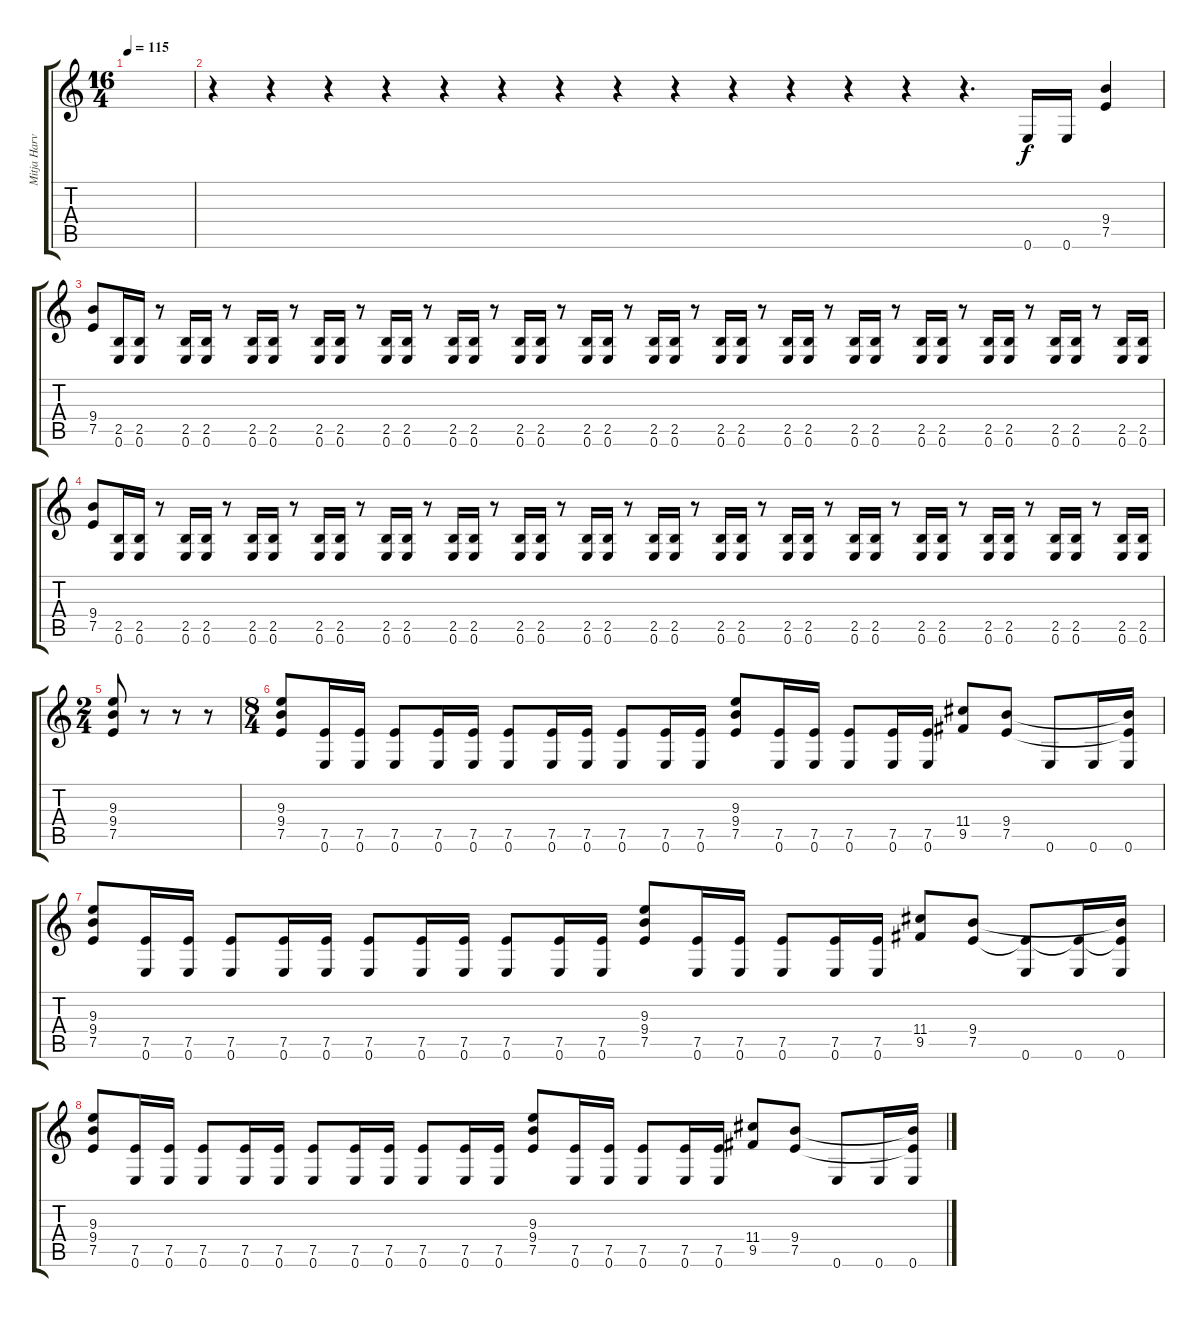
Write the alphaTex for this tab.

\track ("Mitja Harvilahti" "Mitja Harv") {instrument distortionguitar}
\staff {score tabs}
\tuning (E4 B3 G3 D3 A2 E2) {hide}
\ts (16 4)
\tempo 115
\clef g2
\ks c
|
r.4 r.4 r.4 r.4 r.4 r.4 r.4 r.4 r.4 r.4 r.4 r.4 r.4 r.4{d} 0.6.16 0.6.16 (9.4 7.5).4 |
(9.4 7.5).8 (2.5 0.6).16 (2.5 0.6).16 r.8 (2.5 0.6).16 (2.5 0.6).16 r.8 (2.5 0.6).16 (2.5 0.6).16 r.8 (2.5 0.6).16 (2.5 0.6).16 r.8 (2.5 0.6).16 (2.5 0.6).16 r.8 (2.5 0.6).16 (2.5 0.6).16 r.8 (2.5 0.6).16 (2.5 0.6).16 r.8 (2.5 0.6).16 (2.5 0.6).16 r.8 (2.5 0.6).16 (2.5 0.6).16 r.8 (2.5 0.6).16 (2.5 0.6).16 r.8 (2.5 0.6).16 (2.5 0.6).16 r.8 (2.5 0.6).16 (2.5 0.6).16 r.8 (2.5 0.6).16 (2.5 0.6).16 r.8 (2.5 0.6).16 (2.5 0.6).16 r.8 (2.5 0.6).16 (2.5 0.6).16 r.8 (2.5 0.6).16 (2.5 0.6).16 |
(9.4 7.5).8 (2.5 0.6).16 (2.5 0.6).16 r.8 (2.5 0.6).16 (2.5 0.6).16 r.8 (2.5 0.6).16 (2.5 0.6).16 r.8 (2.5 0.6).16 (2.5 0.6).16 r.8 (2.5 0.6).16 (2.5 0.6).16 r.8 (2.5 0.6).16 (2.5 0.6).16 r.8 (2.5 0.6).16 (2.5 0.6).16 r.8 (2.5 0.6).16 (2.5 0.6).16 r.8 (2.5 0.6).16 (2.5 0.6).16 r.8 (2.5 0.6).16 (2.5 0.6).16 r.8 (2.5 0.6).16 (2.5 0.6).16 r.8 (2.5 0.6).16 (2.5 0.6).16 r.8 (2.5 0.6).16 (2.5 0.6).16 r.8 (2.5 0.6).16 (2.5 0.6).16 r.8 (2.5 0.6).16 (2.5 0.6).16 r.8 (2.5 0.6).16 (2.5 0.6).16 |
\ts (2 4)
(9.3 9.4 7.5).8 r.8 r.8 r.8 |
\ts (8 4)
(9.3 9.4 7.5).8 (7.5 0.6).16 (7.5 0.6).16 (7.5 0.6).8 (7.5 0.6).16 (7.5 0.6).16 (7.5 0.6).8 (7.5 0.6).16 (7.5 0.6).16 (7.5 0.6).8 (7.5 0.6).16 (7.5 0.6).16 (9.3 9.4 7.5).8 (7.5 0.6).16 (7.5 0.6).16 (7.5 0.6).8 (7.5 0.6).16 (7.5 0.6).16 (11.4 9.5).8 (9.4 7.5).8 0.6.8 0.6.16 (9.4{t} 7.5{t} 0.6).16 |
(9.3 9.4 7.5).8 (7.5 0.6).16 (7.5 0.6).16 (7.5 0.6).8 (7.5 0.6).16 (7.5 0.6).16 (7.5 0.6).8 (7.5 0.6).16 (7.5 0.6).16 (7.5 0.6).8 (7.5 0.6).16 (7.5 0.6).16 (9.3 9.4 7.5).8 (7.5 0.6).16 (7.5 0.6).16 (7.5 0.6).8 (7.5 0.6).16 (7.5 0.6).16 (11.4 9.5).8 (9.4 7.5).8 (7.5{t} 0.6).8 (7.5{t} 0.6).16 (9.4{t} 7.5{t} 0.6).16 |
(9.3 9.4 7.5).8 (7.5 0.6).16 (7.5 0.6).16 (7.5 0.6).8 (7.5 0.6).16 (7.5 0.6).16 (7.5 0.6).8 (7.5 0.6).16 (7.5 0.6).16 (7.5 0.6).8 (7.5 0.6).16 (7.5 0.6).16 (9.3 9.4 7.5).8 (7.5 0.6).16 (7.5 0.6).16 (7.5 0.6).8 (7.5 0.6).16 (7.5 0.6).16 (11.4 9.5).8 (9.4 7.5).8 0.6.8 0.6.16 (9.4{t} 7.5{t} 0.6).16
